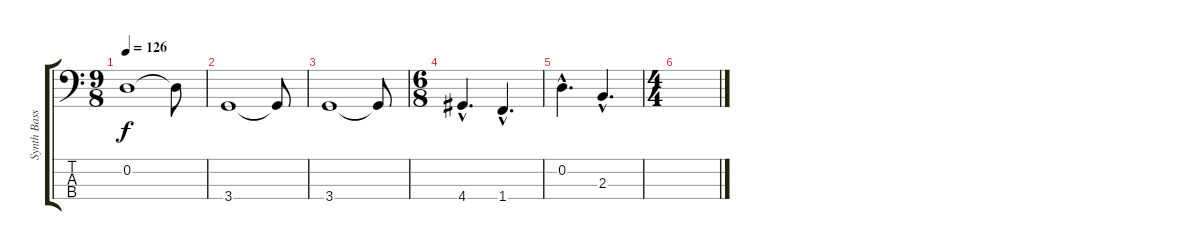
\track ("Synth Bass" "Synth Bass") {instrument synthbass1}
\staff {score tabs}
\tuning (G2 D2 A1 E1) {hide}
\ts (9 8)
\tempo 126
\clef f4
\ks c
0.2.1{dy f} 0.2{t}.8 |
3.4.1 3.4{t}.8 |
3.4.1 3.4{t}.8 |
\ts (6 8)
4.4{hac}.4{d} 1.4{hac}.4{d} |
0.2{hac}.4{d} 2.3{hac}.4{d} |
\ts (4 4)
